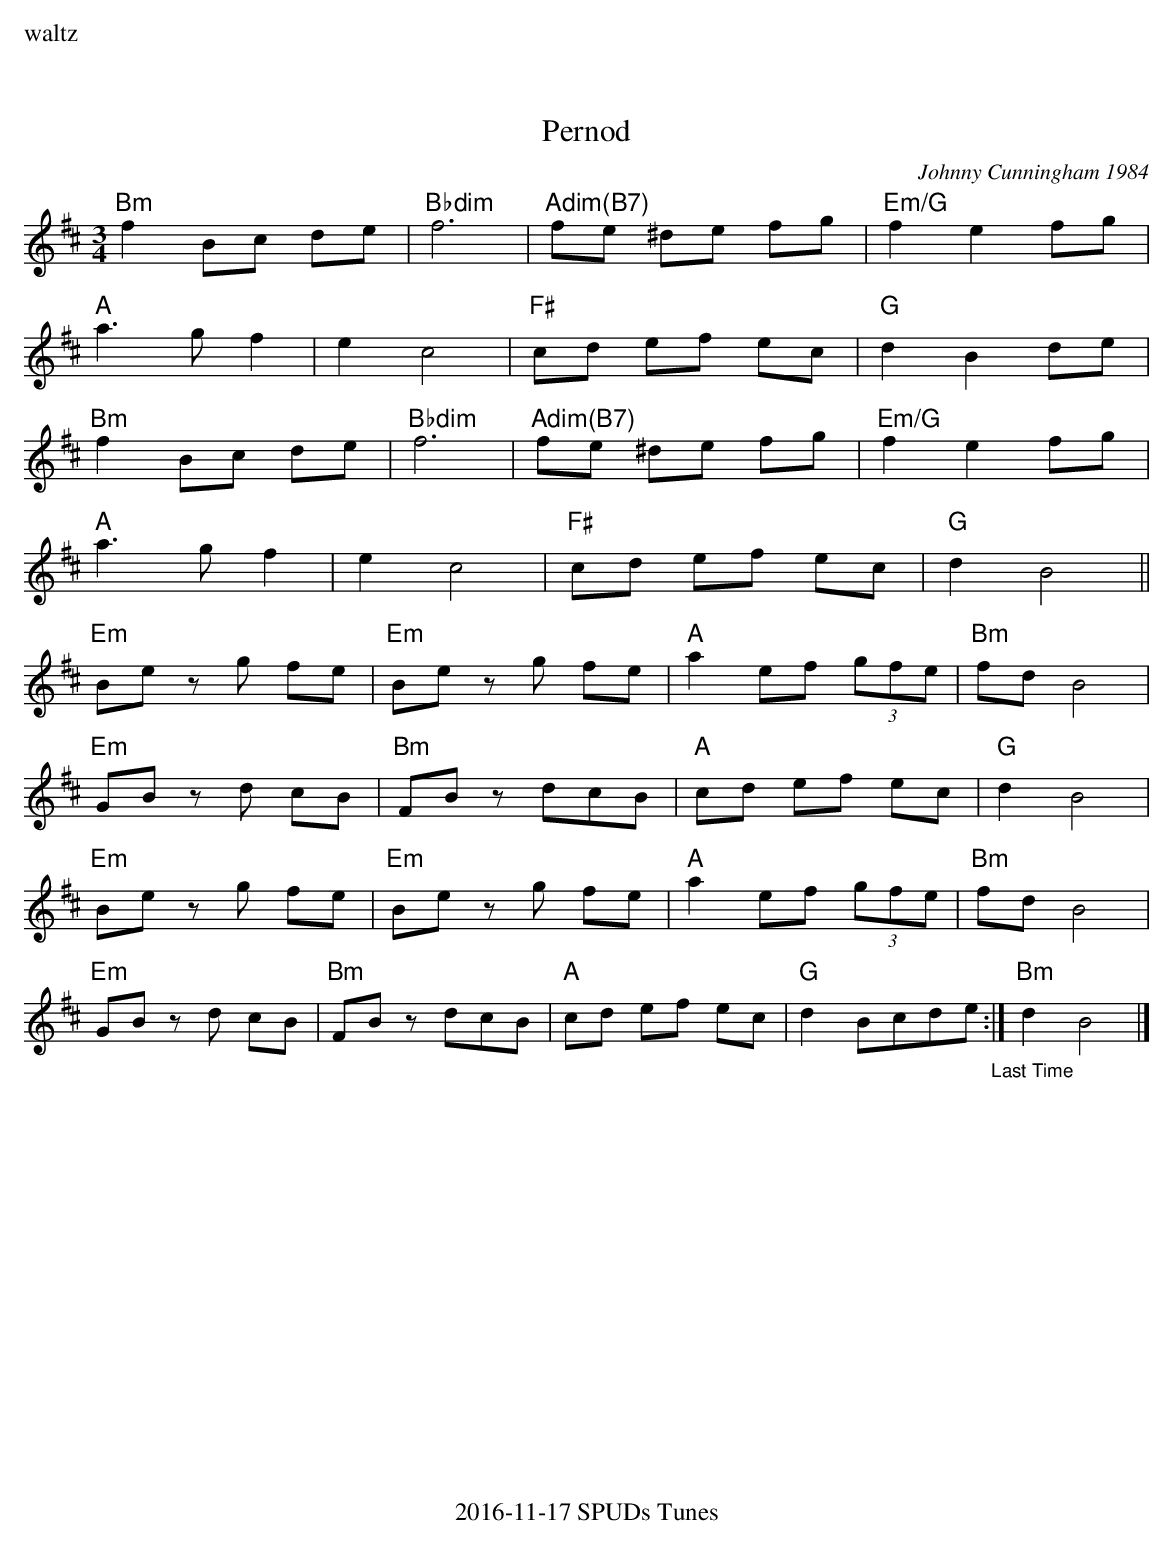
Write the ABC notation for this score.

X:1
%%text waltz
T:Pernod
C:Johnny Cunningham 1984
M:3/4
K:Bm
"Bm"f2Bc de|"Bbdim"f6|"Adim(B7)"fe ^de fg|"Em/G"f2e2fg|
"A"a3gf2|e2c4|"F#"cd ef ec|"G"d2B2 de|
"Bm"f2Bc de|"Bbdim"f6|"Adim(B7)"fe ^de fg|"Em/G"f2e2fg|
"A"a3gf2|e2c4|"F#"cd ef ec|"G"d2B4||
"Em"Be zg fe|"Em"Be zg fe|"A"a2 ef (3gfe|"Bm"fdB4|
"Em"GB zd cB|"Bm"FB zdcB|"A"cd ef ec|"G" d2B4|
"Em"Be zg fe|"Em"Be zg fe|"A"a2 ef (3gfe|"Bm"fdB4|
"Em"GB zd cB|"Bm"FB zdcB|"A"cd ef ec|"G"d2Bcde"_Last Time":|"Bm" d2B4|]
